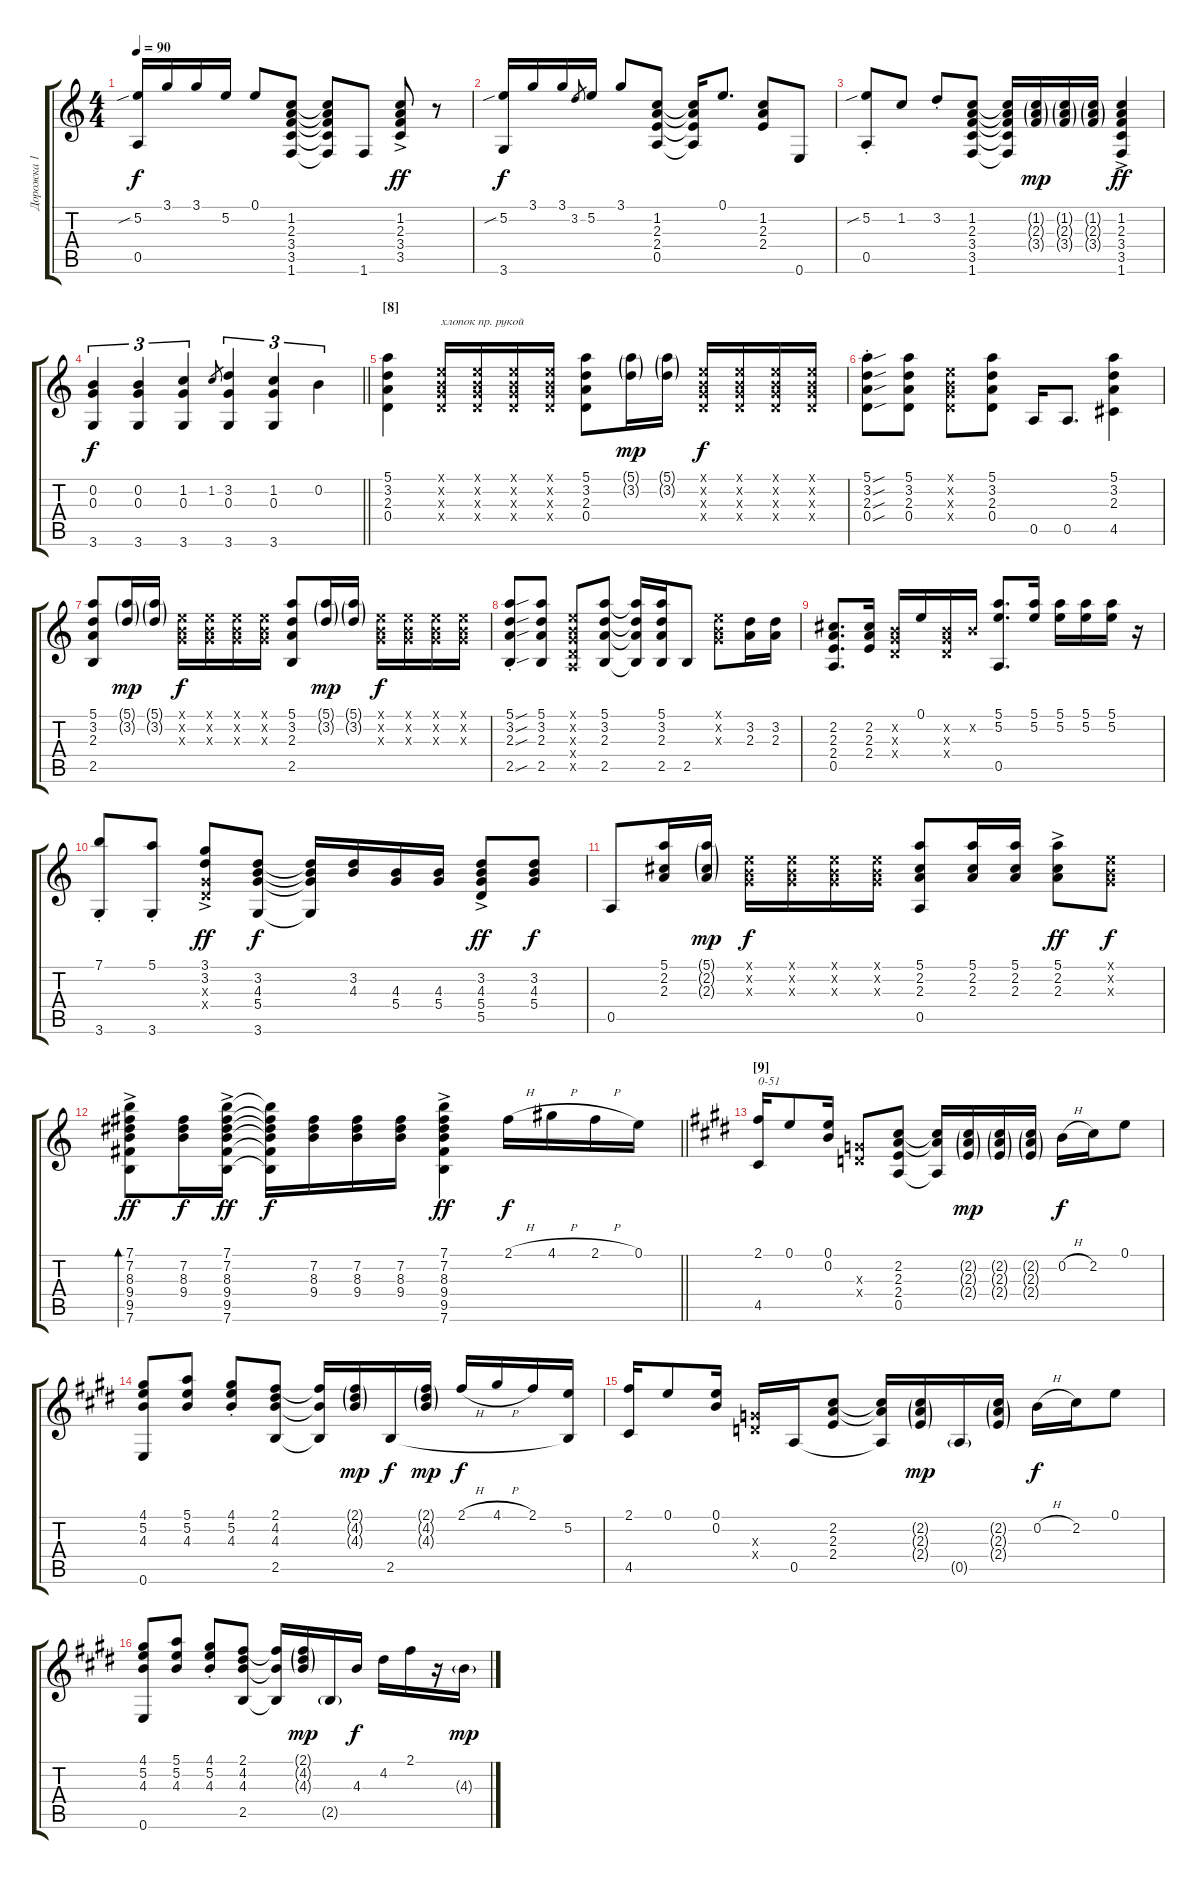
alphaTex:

\track ("Дорожка 1" "Дорожка 1") {instrument acousticguitarsteel}
\staff {score tabs}
\tuning (E4 B3 G3 D3 A2 E2) {hide}
\ts (4 4)
\tempo 90
\clef g2
\ks c
(5.2{sib} 0.5).16{dy f} 3.1.16 3.1.16 5.2.16 0.1.8 (1.2 2.3 3.4 3.5 1.6).8 (1.2{t} 2.3{t} 3.4{t} 3.5{t} 1.6{t}).8 1.6.8 (1.2{ac} 2.3{ac} 3.4{ac} 3.5{ac}).8{dy ff} r.8 |
(5.2{sib} 3.6).16{dy f} 3.1.16 3.1.16 3.2.8{gr} 5.2.16 3.1.8 (1.2 2.3 2.4 0.5).8 (1.2{t} 2.3{t} 2.4{t} 0.5{t}).16 0.1.8{d} (1.2 2.3 2.4).8 0.6.8 |
(5.2{sib st} 0.5).8 1.2.8 3.2{st}.8 (1.2 2.3 3.4 3.5 1.6).8 (1.2{t} 2.3{t} 3.4{t} 3.5{t} 1.6{t}).16 (1.2{g} 2.3{g} 3.4{g}).16{dy mp} (1.2{g} 2.3{g} 3.4{g}).16 (1.2{g} 2.3{g} 3.4{g}).16 (1.2{ac} 2.3{ac} 3.4{ac} 3.5{ac} 1.6{ac}).4{dy ff} |
\barLineRight lightlight
(0.2 0.3 3.6).4{tu (3 2) dy f} (0.2 0.3 3.6).4{tu (3 2)} (1.2 0.3 3.6).4{tu (3 2)} 1.2.8{gr} (3.2 0.3 3.6).4{tu (3 2)} (1.2 0.3 3.6).4{tu (3 2)} 0.2.4{tu (3 2)} |
\section ("" "[8]")
(5.1 3.2 2.3 0.4).4 (0.1{x} 0.2{x} 0.3{x} 0.4{x}).16{txt "хлопок пр. рукой"} (0.1{x} 0.2{x} 0.3{x} 0.4{x}).16 (0.1{x} 0.2{x} 0.3{x} 0.4{x}).16 (0.1{x} 0.2{x} 0.3{x} 0.4{x}).16 (5.1 3.2 2.3 0.4).8 (5.1{g} 3.2{g}).16{dy mp} (5.1{g} 3.2{g}).16 (0.1{x} 0.2{x} 0.3{x} 0.4{x}).16{dy f} (0.1{x} 0.2{x} 0.3{x} 0.4{x}).16 (0.1{x} 0.2{x} 0.3{x} 0.4{x}).16 (0.1{x} 0.2{x} 0.3{x} 0.4{x}).16 |
(5.1{sou st} 3.2{sou st} 2.3{sou st} 0.4{sou st}).8 (5.1 3.2 2.3 0.4).8 (0.1{x} 0.2{x} 0.3{x} 0.4{x}).8 (5.1 3.2 2.3 0.4).8 0.5.16 0.5.8{d} (5.1 3.2 2.3 4.5).4 |
(5.1 3.2 2.3 2.5).8 (5.1{g} 3.2{g}).16{dy mp} (5.1{g} 3.2{g}).16 (0.1{x} 0.2{x} 0.3{x}).16{dy f} (0.1{x} 0.2{x} 0.3{x}).16 (0.1{x} 0.2{x} 0.3{x}).16 (0.1{x} 0.2{x} 0.3{x}).16 (5.1 3.2 2.3 2.5).8 (5.1{g} 3.2{g}).16{dy mp} (5.1{g} 3.2{g}).16 (0.1{x} 0.2{x} 0.3{x}).16{dy f} (0.1{x} 0.2{x} 0.3{x}).16 (0.1{x} 0.2{x} 0.3{x}).16 (0.1{x} 0.2{x} 0.3{x}).16 |
(5.1{sou st} 3.2{sou st} 2.3{sou st} 2.5{sou st}).8 (5.1 3.2 2.3 2.5).8 (0.1{x} 0.2{x} 0.3{x} 0.4{x} 0.5{x}).8 (5.1 3.2 2.3 2.5).8 (5.1{t} 3.2{t} 2.3{t} 2.5{t}).16 (5.1 3.2 2.3 2.5).16 2.5.8 (0.1{x} 0.2{x} 0.3{x}).8 (3.2 2.3).16 (3.2 2.3).16 |
(2.2 2.3 2.4 0.5).8{d} (2.2 2.3 2.4).16 (0.2{x} 0.3{x} 0.4{x}).16 0.1.16 (0.2{x} 0.3{x} 0.4{x}).16 0.2{x}.16 (5.1 5.2 0.5).8{d} (5.1 5.2).16 (5.1 5.2).16 (5.1 5.2).16 (5.1 5.2).16 r.16 |
(7.1{st} 3.6{st}).8 (5.1{st} 3.6{st}).8 (3.1{ac} 3.2{ac} 0.3{ac x} 0.4{ac x}).8{dy ff} (3.2 4.3 5.4 3.6).8{dy f} (3.2{t} 4.3{t} 5.4{t} 3.6{t}).16 (3.2 4.3).16 (4.3 5.4).16 (4.3 5.4).16 (3.2{ac} 4.3{ac} 5.4{ac} 5.5{ac}).8{dy ff} (3.2 4.3 5.4).8{dy f} |
0.5.8 (5.1 2.2 2.3).16 (5.1{g} 2.2{g} 2.3{g}).16{dy mp} (0.1{x} 0.2{x} 0.3{x}).16{dy f} (0.1{x} 0.2{x} 0.3{x}).16 (0.1{x} 0.2{x} 0.3{x}).16 (0.1{x} 0.2{x} 0.3{x}).16 (5.1 2.2 2.3 0.5).8 (5.1 2.2 2.3).16 (5.1 2.2 2.3).16 (5.1{ac} 2.2{ac} 2.3{ac}).8{dy ff} (0.1{x} 0.2{x} 0.3{x}).8{dy f} |
\barLineRight lightlight
(7.1{ac} 7.2{ac} 8.3{ac} 9.4{ac} 9.5{ac} 7.6{ac}).8{bd 120 dy ff} (7.2 8.3 9.4).16{dy f} (7.1{ac} 7.2{ac} 8.3{ac} 9.4{ac} 9.5{ac} 7.6{ac}).16{dy ff} (7.1{t} 7.2{t} 8.3{t} 9.4{t} 9.5{t} 7.6{t}).16{dy f} (7.2 8.3 9.4).16 (7.2 8.3 9.4).16 (7.2 8.3 9.4).16 (7.1{ac} 7.2{ac} 8.3{ac} 9.4{ac} 9.5{ac} 7.6{ac}).4{dy ff} 2.1{h}.16{dy f} 4.1{h}.16 2.1{h}.16 0.1.16 |
\section ("" "[9]")
\ks c#minor
(2.1 4.5).16{txt "0-51"} 0.1.8 (0.1 0.2).16 (0.3{x} 0.4{x}).8 (2.2 2.3 2.4 0.5).8 (2.2{t} 2.3{t} 0.5{t}).16 (2.2{g} 2.3{g} 2.4{g}).16{dy mp} (2.2{g} 2.3{g} 2.4{g}).16 (2.2{g} 2.3{g} 2.4{g}).16 0.2{h}.16{dy f} 2.2.16 0.1.8 |
(4.1 5.2 4.3 0.6).8 (5.1 5.2 4.3).8 (4.1{st} 5.2{st} 4.3{st}).8 (2.1 4.2 4.3 2.5).8 (2.1{t} 4.3{t} 2.5{t}).16 (2.1{g} 4.2{g} 4.3{g}).16{dy mp} 2.5.16{dy f} (2.1{g} 4.2{g} 4.3{g}).16{dy mp} 2.1{h}.16{dy f} 4.1{h}.16 2.1.16 (5.2 2.5{t}).16 |
(2.1 4.5).16 0.1.8 (0.1 0.2).16 (0.3{x} 0.4{x}).16 0.5.16 (2.2 2.3 2.4).8 (2.2{t} 2.3{t} 0.5{t}).16 (2.2{g} 2.3{g} 2.4{g}).16{dy mp} 0.5{g}.16 (2.2{g} 2.3{g} 2.4{g}).16 0.2{h}.16{dy f} 2.2.16 0.1.8 |
(4.1 5.2 4.3 0.6).8 (5.1 5.2 4.3).8 (4.1{st} 5.2{st} 4.3{st}).8 (2.1 4.2 4.3 2.5).8 (2.1{t} 4.3{t} 2.5{t}).16 (2.1{g} 4.2{g} 4.3{g}).16{dy mp} 2.5{g}.16 4.3.16{dy f} 4.2.16 2.1.16 r.16 4.3{g}.16{dy mp}
